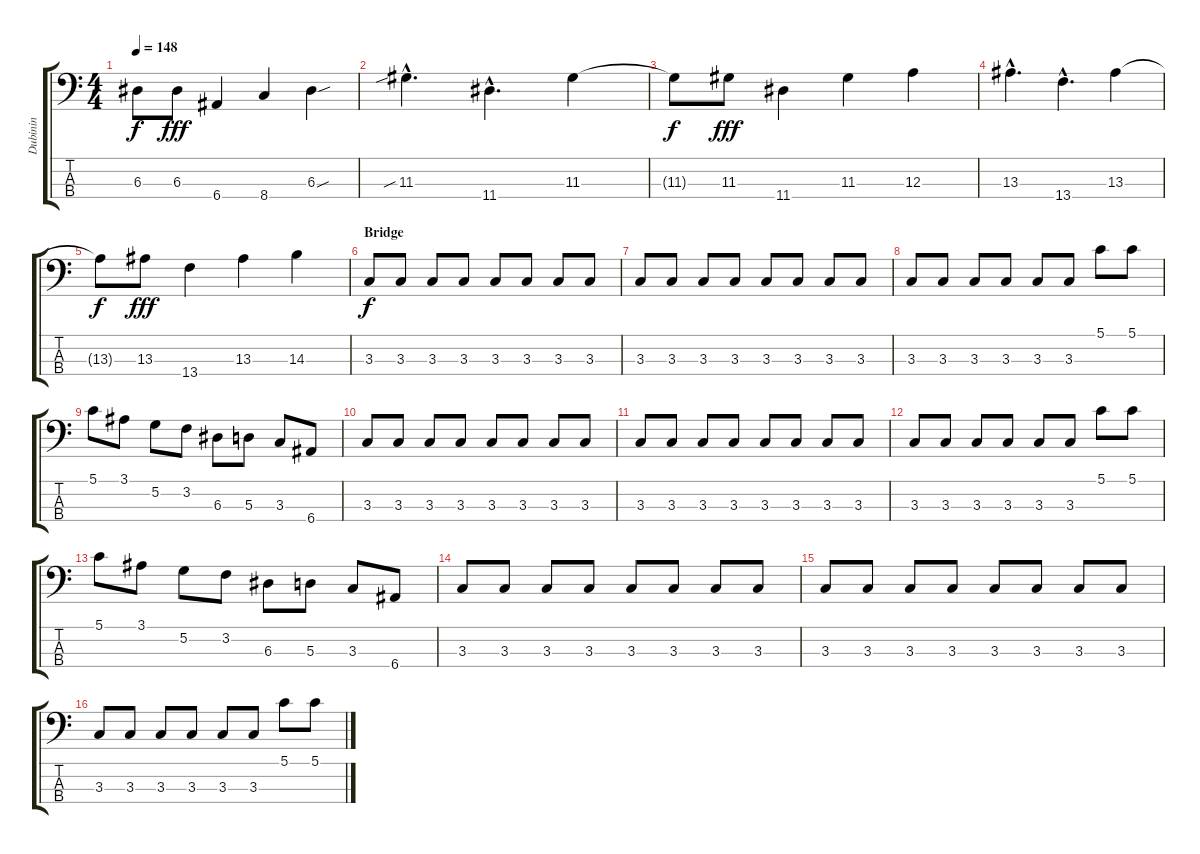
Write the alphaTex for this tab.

\track ("Dubinin" "Dubinin") {instrument electricbassfinger}
\staff {score tabs}
\tuning (G2 D2 A1 E1) {hide}
\ts (4 4)
\tempo 148
\clef f4
\ks c
6.3{t}.8{dy f} 6.3.8{dy fff} 6.4.4 8.4.4 6.3{sou}.4 |
11.3{sib hac}.4{d} 11.4{hac}.4{d} 11.3.4 |
11.3{t}.8{dy f} 11.3.8{dy fff} 11.4.4 11.3.4 12.3.4 |
13.3{hac}.4{d} 13.4{hac}.4{d} 13.3.4 |
13.3{t}.8{dy f} 13.3.8{dy fff} 13.4.4 13.3.4 14.3.4 |
\section ("" "Bridge")
3.3.8{dy f} 3.3.8 3.3.8 3.3.8 3.3.8 3.3.8 3.3.8 3.3.8 |
3.3.8 3.3.8 3.3.8 3.3.8 3.3.8 3.3.8 3.3.8 3.3.8 |
3.3.8 3.3.8 3.3.8 3.3.8 3.3.8 3.3.8 5.1.8 5.1.8 |
5.1.8 3.1.8 5.2.8 3.2.8 6.3.8 5.3.8 3.3.8 6.4.8 |
3.3.8 3.3.8 3.3.8 3.3.8 3.3.8 3.3.8 3.3.8 3.3.8 |
3.3.8 3.3.8 3.3.8 3.3.8 3.3.8 3.3.8 3.3.8 3.3.8 |
3.3.8 3.3.8 3.3.8 3.3.8 3.3.8 3.3.8 5.1.8 5.1.8 |
5.1.8 3.1.8 5.2.8 3.2.8 6.3.8 5.3.8 3.3.8 6.4.8 |
3.3.8 3.3.8 3.3.8 3.3.8 3.3.8 3.3.8 3.3.8 3.3.8 |
3.3.8 3.3.8 3.3.8 3.3.8 3.3.8 3.3.8 3.3.8 3.3.8 |
3.3.8 3.3.8 3.3.8 3.3.8 3.3.8 3.3.8 5.1.8 5.1.8
